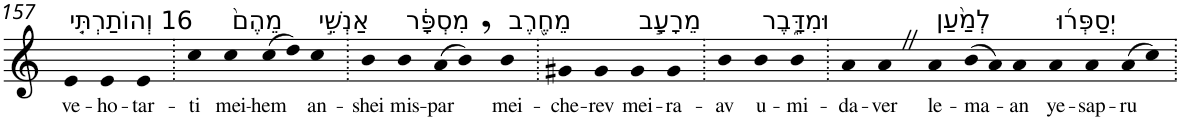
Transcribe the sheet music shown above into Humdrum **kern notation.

**kern	**text
*part1	*part1
*staff1	*staff1
*I"Piano	*
*I'Pno	*
!!LO:PB:g=z
*clefG2	*
*k[]	*
=157	=157
!LO:TX:a:t=16 וְהוֹתַרְתִּ֤י	!
!	!LO:LY:b
4e	ve-
!	!LO:LY:b
4e	-ho-
!	!LO:LY:b
4e	-tar-
=158.	=158.
!	!LO:LY:b
4cc	-ti
!LO:TX:a:t=מֵהֶם֙	!
!	!LO:LY:b
4cc	mei-
!	!LO:LY:b
(>8cc	-hem
8dd)	.
!LO:TX:a:t=אַנְשֵׁ֣י	!
!	!LO:LY:b
4cc	an-
=159.	=159.
!	!LO:LY:b
4b	-shei
!LO:TX:a:t=מִסְפָּ֔ר	!
!	!LO:LY:b
4b	mis-
!	!LO:LY:b
(>8a	-par
8b,)	.
!LO:TX:a:t=מֵחֶ֖רֶב	!
!	!LO:LY:b
4b	mei-
=160.	=160.
!	!LO:LY:b
4g#X	-che-
!	!LO:LY:b
4g#	-rev
!LO:TX:a:t=מֵרָעָ֣ב	!
!	!LO:LY:b
4g#	mei-
!	!LO:LY:b
4g#	-ra-
=161.	=161.
!	!LO:LY:b
4b	-av
!LO:TX:a:t=וּמִדָּ֑בֶר	!
!	!LO:LY:b
4b	u-
!	!LO:LY:b
4b	-mi-
=162.	=162.
!	!LO:LY:b
4a	-da-
!	!LO:LY:b
4aZ	-ver
!LO:TX:a:t=לְמַ֨עַן	!
!	!LO:LY:b
4a	le-
!	!LO:LY:b
(>8b	-ma-
8a)	.
!	!LO:LY:b
4a	-an
!LO:TX:a:t=יְסַפְּר֜וּ	!
!	!LO:LY:b
4a	ye-
!	!LO:LY:b
4a	-sap-
!	!LO:LY:b
(>8a	-ru
8cc)	.
=.	=.
*-	*-
